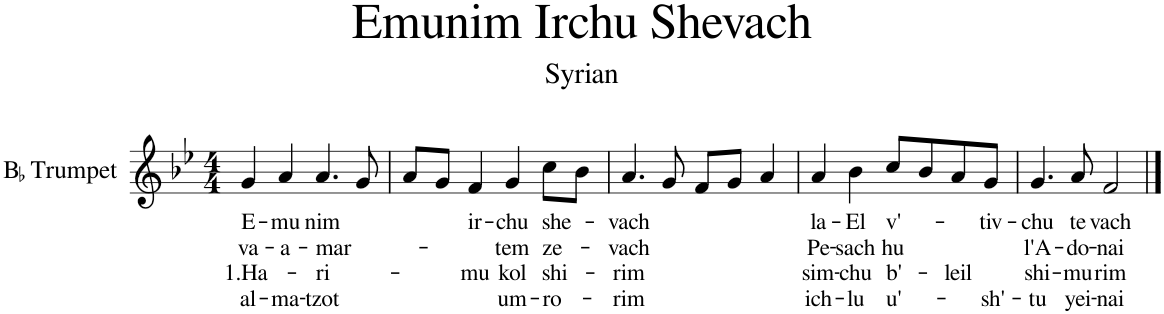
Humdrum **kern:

**kern	**text	**text	**text	**text
*part1	*part1	*part1	*part1	*part1
*staff1	*staff1	*staff1	*staff1	*staff1
*I"BaccidentalFlat Trumpet	*	*	*	*
*I'BaccidentalFlat Tpt.	*	*	*	*
*clefG2	*	*	*	*
*Trd1c2	*	*	*	*
*k[b-e-]	*	*	*	*
*M4/4	*	*	*	*
=1	=1	=1	=1	=1
!	!LO:LY:b	!LO:LY:b	!LO:LY:b	!LO:LY:b
4g/	E-	va-	1.Ha-	al-
!	!LO:LY:b	!LO:LY:b	!	!LO:LY:b
4a/	-mu-	-a-	.	-ma-
!	!LO:LY:b	!LO:LY:b	!LO:LY:b	!LO:LY:b
4.a/	-nim	-mar-	-ri-	-tzot
8g/	.	.	.	.
=2	=2	=2	=2	=2
8a/L	.	.	.	.
8g/J	.	.	.	.
!	!LO:LY:b	!	!LO:LY:b	!
4f/	ir-	.	-mu	.
!	!LO:LY:b	!LO:LY:b	!LO:LY:b	!LO:LY:b
4g/	-chu	-tem	kol	um-
!	!LO:LY:b	!LO:LY:b	!LO:LY:b	!LO:LY:b
8cc\L	she-	ze-	shi-	-ro-
8b-\J	.	.	.	.
=3	=3	=3	=3	=3
!	!LO:LY:b	!LO:LY:b	!LO:LY:b	!LO:LY:b
4.a/	-vach	-vach	-rim	-rim
8g/	.	.	.	.
8f/L	.	.	.	.
8g/J	.	.	.	.
4a/	.	.	.	.
=4	=4	=4	=4	=4
!	!LO:LY:b	!LO:LY:b	!LO:LY:b	!LO:LY:b
4a/	la-	Pe-	sim-	ich-
!	!LO:LY:b	!LO:LY:b	!LO:LY:b	!LO:LY:b
4b-\	-El	-sach	-chu	-lu
!	!LO:LY:b	!LO:LY:b	!LO:LY:b	!LO:LY:b
8cc/L	v'-	hu	b'-	u'-
8b-/	.	.	.	.
!	!	!	!LO:LY:b	!
8a/	.	.	-leil	.
!	!LO:LY:b	!	!	!LO:LY:b
8g/J	-tiv-	.	.	-sh'-
=5	=5	=5	=5	=5
!	!LO:LY:b	!LO:LY:b	!LO:LY:b	!LO:LY:b
4.g/	-chu	l'A-	shi-	-tu
!	!LO:LY:b	!LO:LY:b	!LO:LY:b	!LO:LY:b
8a/	te	-do-	-mu-	yei-
!	!LO:LY:b	!LO:LY:b	!LO:LY:b	!LO:LY:b
2f/	vach	-nai	-rim	-nai
==	==	==	==	==
*-	*-	*-	*-	*-
